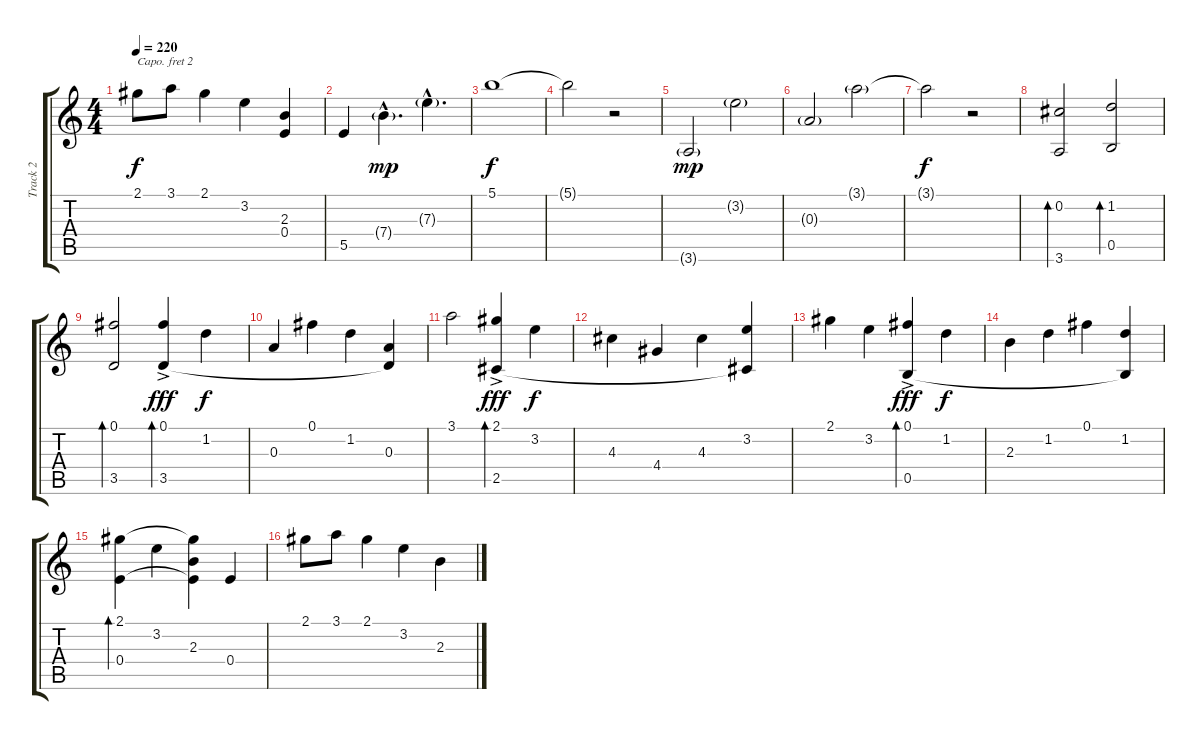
\track ("Track 2" "Track 2") {instrument acousticguitarnylon}
\staff {score tabs}
\capo 2
\tuning (E4 B3 G3 D3 A2 E2) {hide}
\ts (4 4)
\tempo 220
\clef g2
\ks c
2.1.8{dy f} 3.1.8 2.1.4 3.2.4 (2.3 0.4{t}).4 |
5.5.4 7.4{g hac}.4{d dy mp} 7.3{g hac}.4{d} |
5.1.1{dy f} |
5.1{t}.2 r.2 |
3.6{g}.2{dy mp} 3.2{g}.2 |
0.3{g}.2 3.1{g}.2 |
3.1{t}.2{dy f} r.2 |
(0.2 3.6).2{bd 480} (1.2 0.5).2{bd 480} |
(0.1 3.5).2{bd 480} (0.1 3.5{ac}).4{bd 480 dy fff} 1.2.4{dy f} |
0.3.4 0.1.4 1.2.4 (0.3 3.5{t}).4 |
3.1.2 (2.1 2.5{ac}).4{bd 480 dy fff} 3.2.4{dy f} |
4.3.4 4.4.4 4.3.4 (3.2 2.5{t}).4 |
2.1.4 3.2.4 (0.1 0.5{ac}).4{bd 480 dy fff} 1.2.4{dy f} |
2.3.4 1.2.4 0.1.4 (1.2 0.5{t}).4 |
(2.1 0.4).4{bd 480} 3.2.4 (2.1{t} 2.3 0.4{t}).4 0.4.4 |
2.1.8 3.1.8 2.1.4 3.2.4 2.3.4
